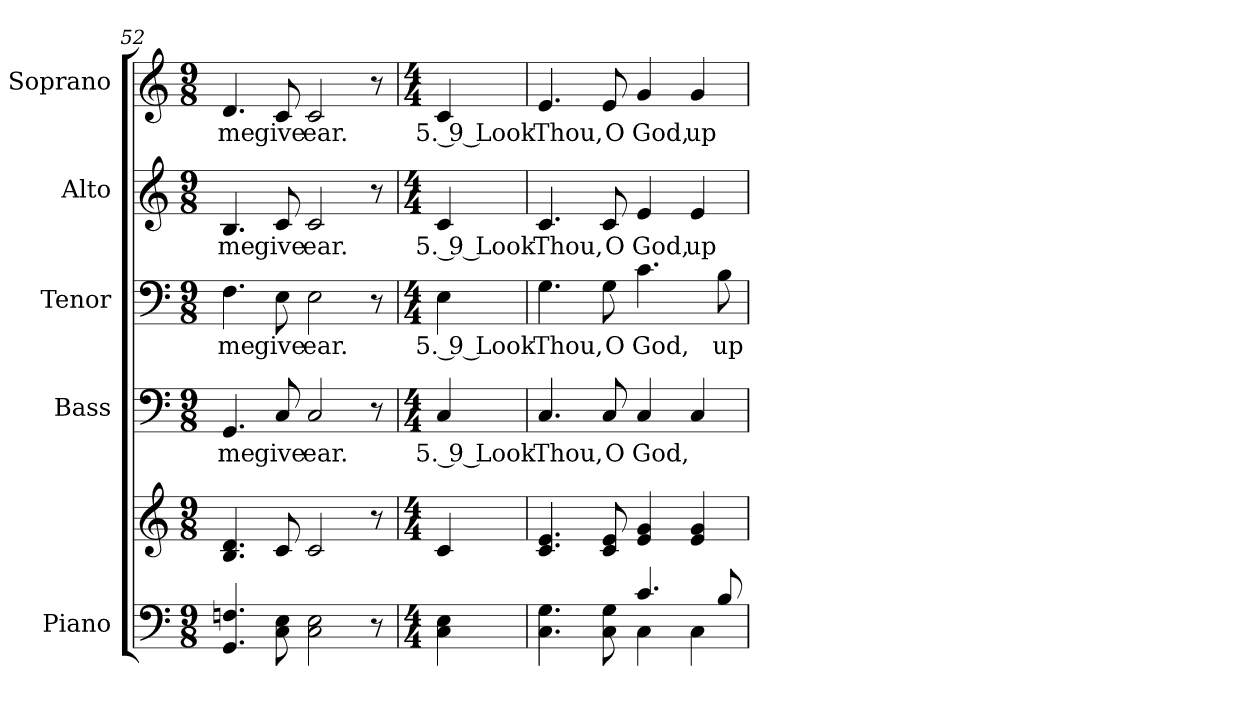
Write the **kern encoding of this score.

**kern	**kern	**kern	**text	**kern	**text	**kern	**text	**kern	**text
*part5	*part5	*part4	*part4	*part3	*part3	*part2	*part2	*part1	*part1
*staff6	*staff5	*staff4	*staff4	*staff3	*staff3	*staff2	*staff2	*staff1	*staff1
*I"Piano	*	*I"Bass	*	*I"Tenor	*	*I"Alto	*	*I"Soprano	*
*I'Pno.	*	*I'B.	*	*I'T.	*	*I'A.	*	*I'S.	*
*clefF4	*clefG2	*clefF4	*	*clefF4	*	*clefG2	*	*clefG2	*
*k[]	*k[]	*k[]	*	*k[]	*	*k[]	*	*k[]	*
*C:	*C:	*C:	*	*C:	*	*C:	*	*C:	*
*M9/8	*M9/8	*M9/8	*	*M9/8	*	*M9/8	*	*M9/8	*
=52	=52	=52	=52	=52	=52	=52	=52	=52	=52
!	!	!	!LO:LY:b:color=#000000	!	!	!	!	!	!
!	!	!	!	!	!LO:LY:b:color=#000000	!	!	!	!
!	!	!	!	!	!	!	!LO:LY:b:color=#000000	!	!
!	!	!	!	!	!	!	!	!	!LO:LY:b:color=#000000
4.GGi/ 4.Fni	4.Bi/ 4.di	4.GGi/	me	4.Fi\	me	4.Bi/	me	4.di/	me
!	!	!	!LO:LY:b:color=#000000	!	!	!	!	!	!
!	!	!	!	!	!LO:LY:b:color=#000000	!	!	!	!
!	!	!	!	!	!	!	!LO:LY:b:color=#000000	!	!
!	!	!	!	!	!	!	!	!	!LO:LY:b:color=#000000
8Ci\ 8Ei	8ci/	8Ci/	give	8Ei\	give	8ci/	give	8ci/	give
!	!	!	!LO:LY:b:color=#000000	!	!	!	!	!	!
!	!	!	!	!	!LO:LY:b:color=#000000	!	!	!	!
!	!	!	!	!	!	!	!LO:LY:b:color=#000000	!	!
!	!	!	!	!	!	!	!	!	!LO:LY:b:color=#000000
2Ci\ 2Ei	2ci/	2Ci/	ear.	2Ei\	ear.	2ci/	ear.	2ci/	ear.
8r	8r	8r	.	8r	.	8r	.	8r	.
!!LO:PB:g=z
=53	=53	=53	=53	=53	=53	=53	=53	=53	=53
*M4/4	*M4/4	*M4/4	*	*M4/4	*	*M4/4	*	*M4/4	*
!	!	!	!LO:LY:b:color=#000000	!	!	!	!	!	!
!	!	!	!	!	!LO:LY:b:color=#000000	!	!	!	!
!	!	!	!	!	!	!	!LO:LY:b:color=#000000	!	!
!	!	!	!	!	!	!	!	!	!LO:LY:b:color=#000000
4Ci\ 4Ei	4ci/	4Ci/	5. 9 Look	4Ei\	5. 9 Look	4ci/	5. 9 Look	4ci/	5. 9 Look
=54	=54	=54	=54	=54	=54	=54	=54	=54	=54
*^	*	*	*	*	*	*	*	*	*
!	!	!	!	!LO:LY:b:color=#000000	!	!	!	!	!	!
!	!	!	!	!	!	!LO:LY:b:color=#000000	!	!	!	!
!	!	!	!	!	!	!	!	!LO:LY:b:color=#000000	!	!
!	!	!	!	!	!	!	!	!	!	!LO:LY:b:color=#000000
4.Ci\ 4.Gi	2ryy	4.ci/ 4.ei	4.Ci/	Thou,	4.Gi\	Thou,	4.ci/	Thou,	4.ei/	Thou,
!	!	!	!	!LO:LY:b:color=#000000	!	!	!	!	!	!
!	!	!	!	!	!	!LO:LY:b:color=#000000	!	!	!	!
!	!	!	!	!	!	!	!	!LO:LY:b:color=#000000	!	!
!	!	!	!	!	!	!	!	!	!	!LO:LY:b:color=#000000
8Ci\ 8Gi	.	8ci/ 8ei	8Ci/	O	8Gi\	O	8ci/	O	8ei/	O
!	!	!	!	!LO:LY:b:color=#000000	!	!	!	!	!	!
!	!	!	!	!	!	!LO:LY:b:color=#000000	!	!	!	!
!	!	!	!	!	!	!	!	!LO:LY:b:color=#000000	!	!
!	!	!	!	!	!	!	!	!	!	!LO:LY:b:color=#000000
4.ci/	4Ci\	4ei/ 4gi	4Ci/	God,	4.ci\	God,	4ei/	God,	4gi/	God,
!	!	!	!	!	!	!	!	!LO:LY:b:color=#000000	!	!
!	!	!	!	!	!	!	!	!	!	!LO:LY:b:color=#000000
.	4Ci\	4ei/ 4gi	4Ci/	.	.	.	4ei/	up-	4gi/	up-
!	!	!	!	!	!	!LO:LY:b:color=#000000	!	!	!	!
8Bi/	.	.	.	.	8Bi\	up-	.	.	.	.
*v	*v	*	*	*	*	*	*	*	*	*
=	=	=	=	=	=	=	=	=	=
*-	*-	*-	*-	*-	*-	*-	*-	*-	*-
